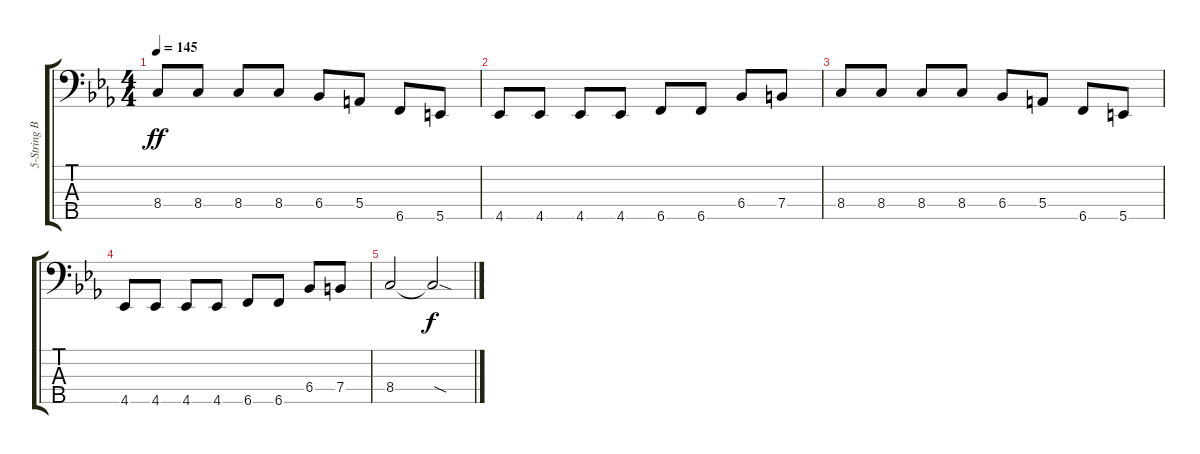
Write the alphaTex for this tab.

\track ("5-String Bass" "5-String B") {instrument electricbasspick}
\staff {score tabs}
\tuning (G2 D2 A1 E1 B0) {hide}
\ts (4 4)
\tempo 145
\clef f4
\ks eb
8.4.8{dy ff} 8.4.8 8.4.8 8.4.8 6.4.8 5.4.8 6.5.8 5.5.8 |
4.5.8 4.5.8 4.5.8 4.5.8 6.5.8 6.5.8 6.4.8 7.4.8 |
8.4.8 8.4.8 8.4.8 8.4.8 6.4.8 5.4.8 6.5.8 5.5.8 |
4.5.8 4.5.8 4.5.8 4.5.8 6.5.8 6.5.8 6.4.8 7.4.8 |
8.4.2 8.4{sod t}.2{dy f}
